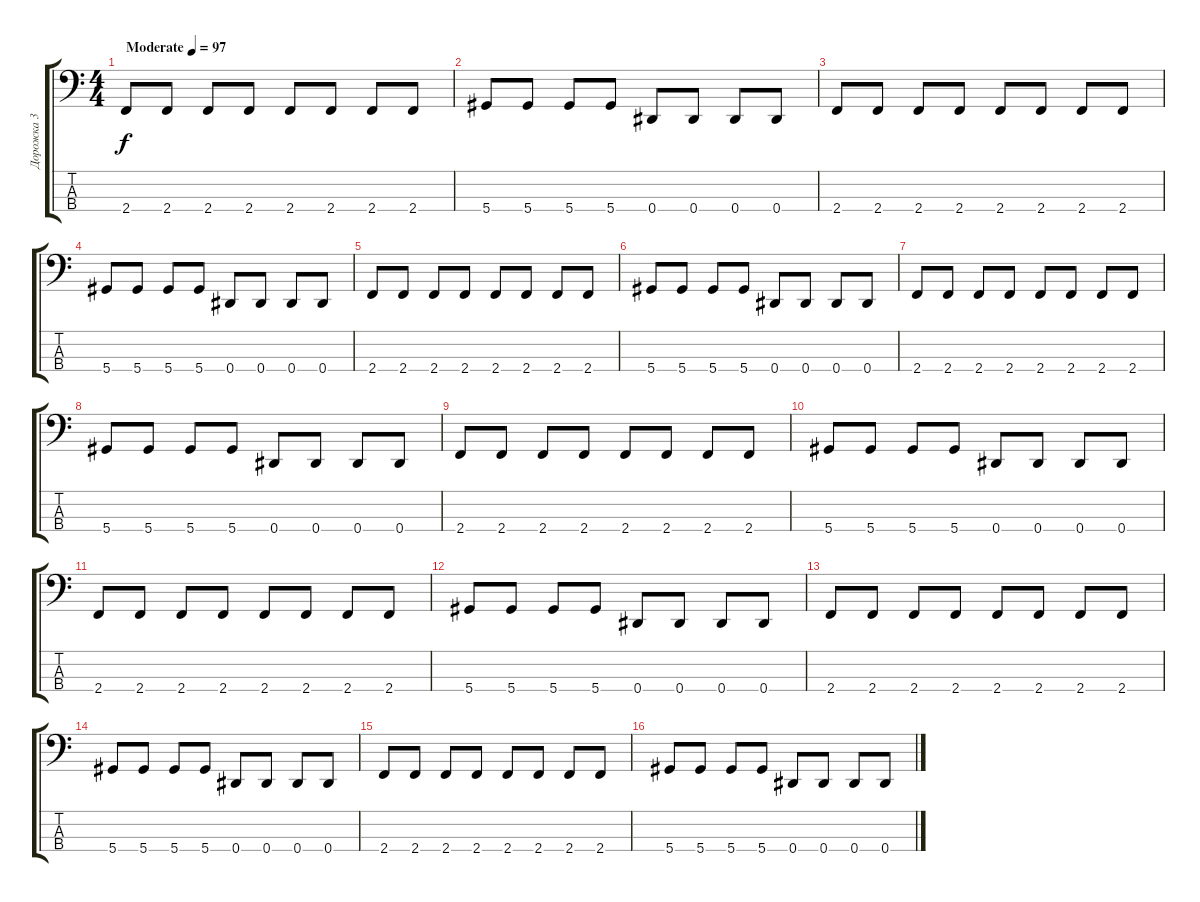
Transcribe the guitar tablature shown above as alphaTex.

\track ("Дорожка 3" "Дорожка 3") {instrument electricbassfinger}
\staff {score tabs}
\tuning (Gb2 Db2 Ab1 Eb1) {hide}
\ts (4 4)
\tempo (97 "Moderate")
\clef f4
\ks c
2.4.8{dy f instrument electricbassfinger} 2.4.8 2.4.8 2.4.8 2.4.8 2.4.8 2.4.8 2.4.8 |
5.4.8 5.4.8 5.4.8 5.4.8 0.4.8 0.4.8 0.4.8 0.4.8 |
2.4.8 2.4.8 2.4.8 2.4.8 2.4.8 2.4.8 2.4.8 2.4.8 |
5.4.8 5.4.8 5.4.8 5.4.8 0.4.8 0.4.8 0.4.8 0.4.8 |
2.4.8 2.4.8 2.4.8 2.4.8 2.4.8 2.4.8 2.4.8 2.4.8 |
5.4.8 5.4.8 5.4.8 5.4.8 0.4.8 0.4.8 0.4.8 0.4.8 |
2.4.8 2.4.8 2.4.8 2.4.8 2.4.8 2.4.8 2.4.8 2.4.8 |
5.4.8 5.4.8 5.4.8 5.4.8 0.4.8 0.4.8 0.4.8 0.4.8 |
2.4.8 2.4.8 2.4.8 2.4.8 2.4.8 2.4.8 2.4.8 2.4.8 |
5.4.8 5.4.8 5.4.8 5.4.8 0.4.8 0.4.8 0.4.8 0.4.8 |
2.4.8 2.4.8 2.4.8 2.4.8 2.4.8 2.4.8 2.4.8 2.4.8 |
5.4.8 5.4.8 5.4.8 5.4.8 0.4.8 0.4.8 0.4.8 0.4.8 |
2.4.8 2.4.8 2.4.8 2.4.8 2.4.8 2.4.8 2.4.8 2.4.8 |
5.4.8 5.4.8 5.4.8 5.4.8 0.4.8 0.4.8 0.4.8 0.4.8 |
2.4.8 2.4.8 2.4.8 2.4.8 2.4.8 2.4.8 2.4.8 2.4.8 |
5.4.8 5.4.8 5.4.8 5.4.8 0.4.8 0.4.8 0.4.8 0.4.8
